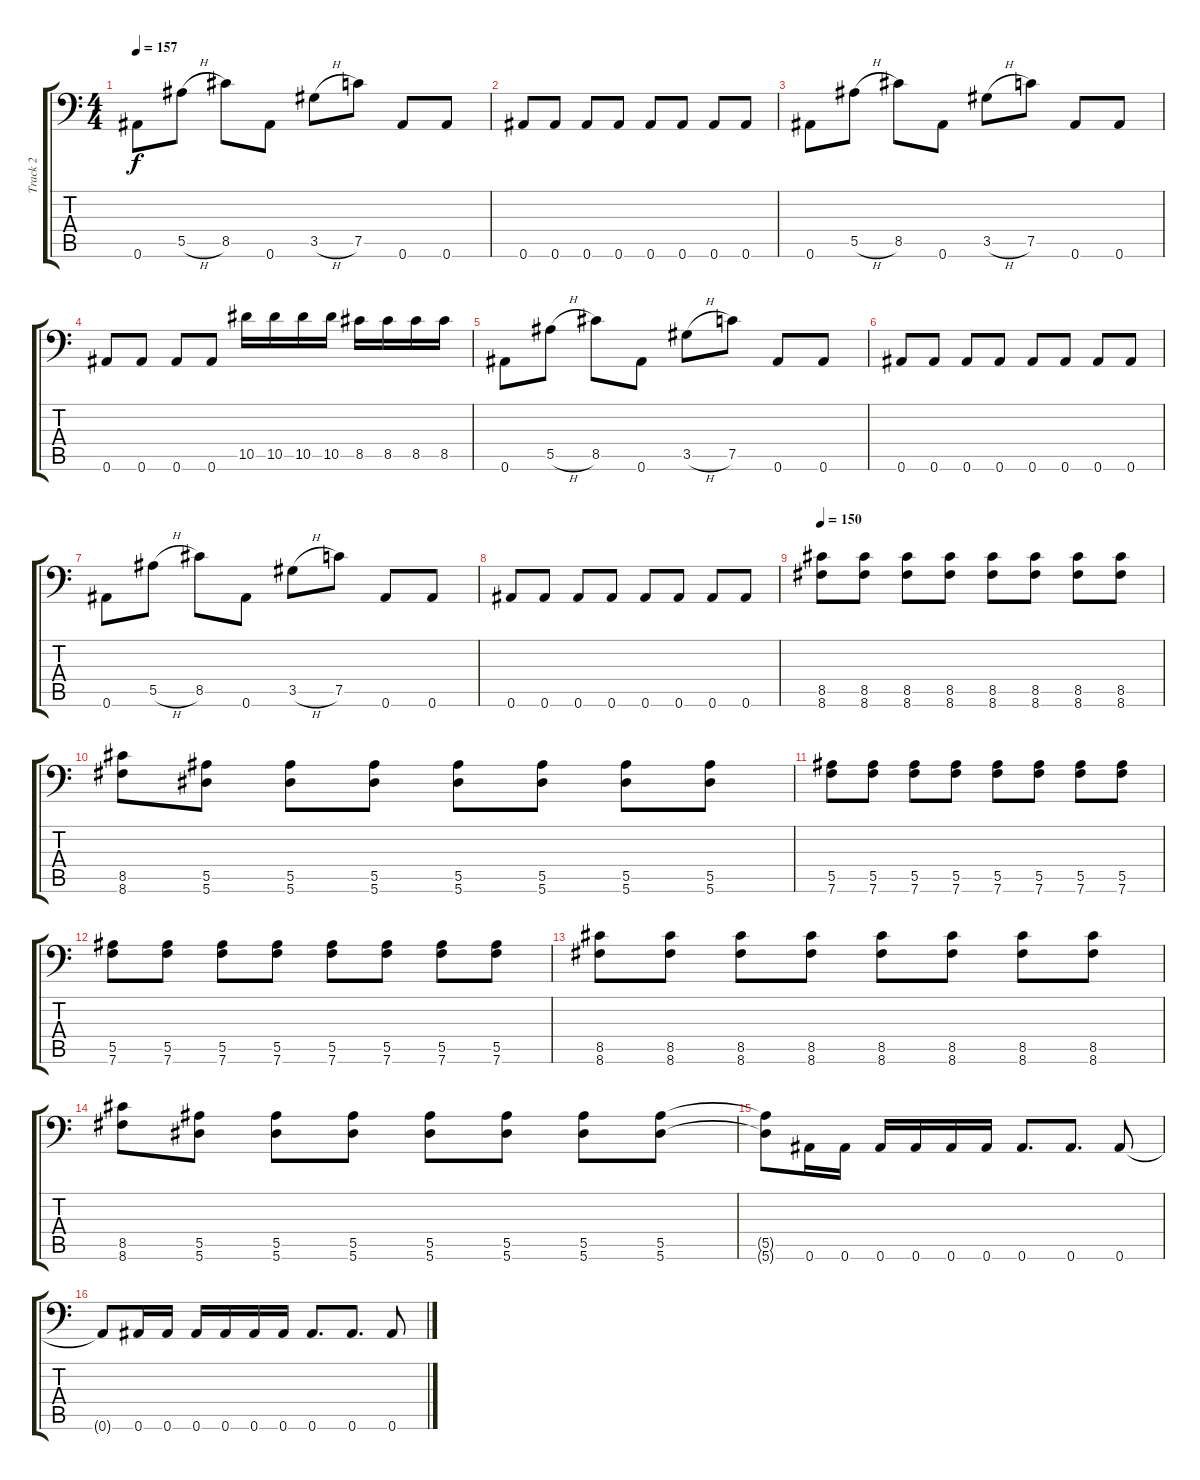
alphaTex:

\track ("Track 2" "Track 2") {instrument distortionguitar}
\staff {score tabs}
\tuning (C4 G3 Eb3 Bb2 F2 Bb1) {hide}
\ts (4 4)
\tempo 157
\clef f4
\ks c
0.6.8{dy f} 5.5{h}.8 8.5.8 0.6.8 3.5{h}.8 7.5.8 0.6.8 0.6.8 |
0.6.8 0.6.8 0.6.8 0.6.8 0.6.8 0.6.8 0.6.8 0.6.8 |
0.6.8 5.5{h}.8 8.5.8 0.6.8 3.5{h}.8 7.5.8 0.6.8 0.6.8 |
0.6.8 0.6.8 0.6.8 0.6.8 10.5.16 10.5.16 10.5.16 10.5.16 8.5.16 8.5.16 8.5.16 8.5.16 |
0.6.8 5.5{h}.8 8.5.8 0.6.8 3.5{h}.8 7.5.8 0.6.8 0.6.8 |
0.6.8 0.6.8 0.6.8 0.6.8 0.6.8 0.6.8 0.6.8 0.6.8 |
0.6.8 5.5{h}.8 8.5.8 0.6.8 3.5{h}.8 7.5.8 0.6.8 0.6.8 |
0.6.8 0.6.8 0.6.8 0.6.8 0.6.8 0.6.8 0.6.8 0.6.8 |
\tempo 150
(8.5 8.6).8 (8.5 8.6).8 (8.5 8.6).8 (8.5 8.6).8 (8.5 8.6).8 (8.5 8.6).8 (8.5 8.6).8 (8.5 8.6).8 |
(8.5 8.6).8 (5.5 5.6).8 (5.5 5.6).8 (5.5 5.6).8 (5.5 5.6).8 (5.5 5.6).8 (5.5 5.6).8 (5.5 5.6).8 |
(5.5 7.6).8 (5.5 7.6).8 (5.5 7.6).8 (5.5 7.6).8 (5.5 7.6).8 (5.5 7.6).8 (5.5 7.6).8 (5.5 7.6).8 |
(5.5 7.6).8 (5.5 7.6).8 (5.5 7.6).8 (5.5 7.6).8 (5.5 7.6).8 (5.5 7.6).8 (5.5 7.6).8 (5.5 7.6).8 |
(8.5 8.6).8 (8.5 8.6).8 (8.5 8.6).8 (8.5 8.6).8 (8.5 8.6).8 (8.5 8.6).8 (8.5 8.6).8 (8.5 8.6).8 |
(8.5 8.6).8 (5.5 5.6).8 (5.5 5.6).8 (5.5 5.6).8 (5.5 5.6).8 (5.5 5.6).8 (5.5 5.6).8 (5.5 5.6).8 |
(5.5{t} 5.6{t}).8 0.6.16 0.6.16 0.6.16 0.6.16 0.6.16 0.6.16 0.6.8{d} 0.6.8{d} 0.6.8 |
0.6{t}.8 0.6.16 0.6.16 0.6.16 0.6.16 0.6.16 0.6.16 0.6.8{d} 0.6.8{d} 0.6.8
